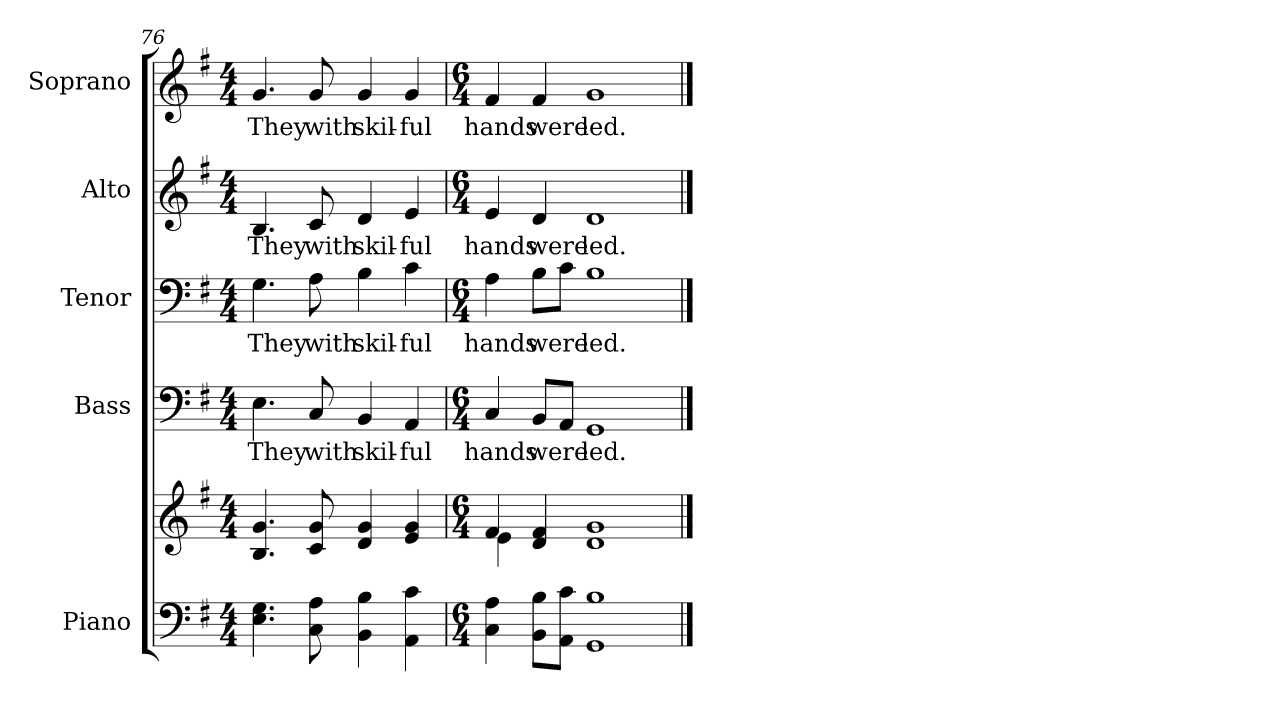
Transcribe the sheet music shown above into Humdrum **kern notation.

**kern	**kern	**kern	**text	**kern	**text	**kern	**text	**kern	**text
*part5	*part5	*part4	*part4	*part3	*part3	*part2	*part2	*part1	*part1
*staff6	*staff5	*staff4	*staff4	*staff3	*staff3	*staff2	*staff2	*staff1	*staff1
*I"Piano	*	*I"Bass	*	*I"Tenor	*	*I"Alto	*	*I"Soprano	*
*I'Pno.	*	*I'B.	*	*I'T.	*	*I'A.	*	*I'S.	*
!!LO:PB:g=z
*clefF4	*clefG2	*clefF4	*	*clefF4	*	*clefG2	*	*clefG2	*
*k[f#]	*k[f#]	*k[f#]	*	*k[f#]	*	*k[f#]	*	*k[f#]	*
*G:	*G:	*G:	*	*G:	*	*G:	*	*G:	*
*M4/4	*M4/4	*M4/4	*	*M4/4	*	*M4/4	*	*M4/4	*
=76	=76	=76	=76	=76	=76	=76	=76	=76	=76
!	!	!	!LO:LY:b:color=#000000	!	!	!	!	!	!
!	!	!	!	!	!LO:LY:b:color=#000000	!	!	!	!
!	!	!	!	!	!	!	!LO:LY:b:color=#000000	!	!
!	!	!	!	!	!	!	!	!	!LO:LY:b:color=#000000
4.Ei\ 4.Gi	4.Bi/ 4.gi	4.Ei\	They	4.Gi\	They	4.Bi/	They	4.gi/	They
!	!	!	!LO:LY:b:color=#000000	!	!	!	!	!	!
!	!	!	!	!	!LO:LY:b:color=#000000	!	!	!	!
!	!	!	!	!	!	!	!LO:LY:b:color=#000000	!	!
!	!	!	!	!	!	!	!	!	!LO:LY:b:color=#000000
8Ci\ 8Ai	8ci/ 8gi	8Ci/	with	8Ai\	with	8ci/	with	8gi/	with
!	!	!	!LO:LY:b:color=#000000	!	!	!	!	!	!
!	!	!	!	!	!LO:LY:b:color=#000000	!	!	!	!
!	!	!	!	!	!	!	!LO:LY:b:color=#000000	!	!
!	!	!	!	!	!	!	!	!	!LO:LY:b:color=#000000
4BBi\ 4Bi	4di/ 4gi	4BBi/	skil-	4Bi\	skil-	4di/	skil-	4gi/	skil-
!	!	!	!LO:LY:b:color=#000000	!	!	!	!	!	!
!	!	!	!	!	!LO:LY:b:color=#000000	!	!	!	!
!	!	!	!	!	!	!	!LO:LY:b:color=#000000	!	!
!	!	!	!	!	!	!	!	!	!LO:LY:b:color=#000000
4AAi\ 4ci	4ei/ 4gi	4AAi/	-ful	4ci\	-ful	4ei/	-ful	4gi/	-ful
=77	=77	=77	=77	=77	=77	=77	=77	=77	=77
*M6/4	*M6/4	*M6/4	*	*M6/4	*	*M6/4	*	*M6/4	*
*	*^	*	*	*	*	*	*	*	*
!	!	!	!	!LO:LY:b:color=#000000	!	!	!	!	!	!
!	!	!	!	!	!	!LO:LY:b:color=#000000	!	!	!	!
!	!	!	!	!	!	!	!	!LO:LY:b:color=#000000	!	!
!	!	!	!	!	!	!	!	!	!	!LO:LY:b:color=#000000
4Ci\ 4Ai	4f#i/	4ei\	4Ci/	hands	4Ai\	hands	4ei/	hands	4f#i/	hands
!	!	!	!	!LO:LY:b:color=#000000	!	!	!	!	!	!
!	!	!	!	!	!	!LO:LY:b:color=#000000	!	!	!	!
!	!	!	!	!	!	!	!	!LO:LY:b:color=#000000	!	!
!	!	!	!	!	!	!	!	!	!	!LO:LY:b:color=#000000
8BBi\ 8BiL	4di/ 4f#i	4ryy	8BBi/L	were	8Bi\L	were	4di/	were	4f#i/	were
8AAi\ 8ciJ	.	.	8AAi/J	.	8ci\J	.	.	.	.	.
!	!	!	!	!LO:LY:b:color=#000000	!	!	!	!	!	!
!	!	!	!	!	!	!LO:LY:b:color=#000000	!	!	!	!
!	!	!	!	!	!	!	!	!LO:LY:b:color=#000000	!	!
!	!	!	!	!	!	!	!	!	!	!LO:LY:b:color=#000000
1GGi 1Bi	1di 1gi	1ryy	1GGi	led.	1Bi	led.	1di	led.	1gi	led.
*	*v	*v	*	*	*	*	*	*	*	*
==	==	==	==	==	==	==	==	==	==
*-	*-	*-	*-	*-	*-	*-	*-	*-	*-
